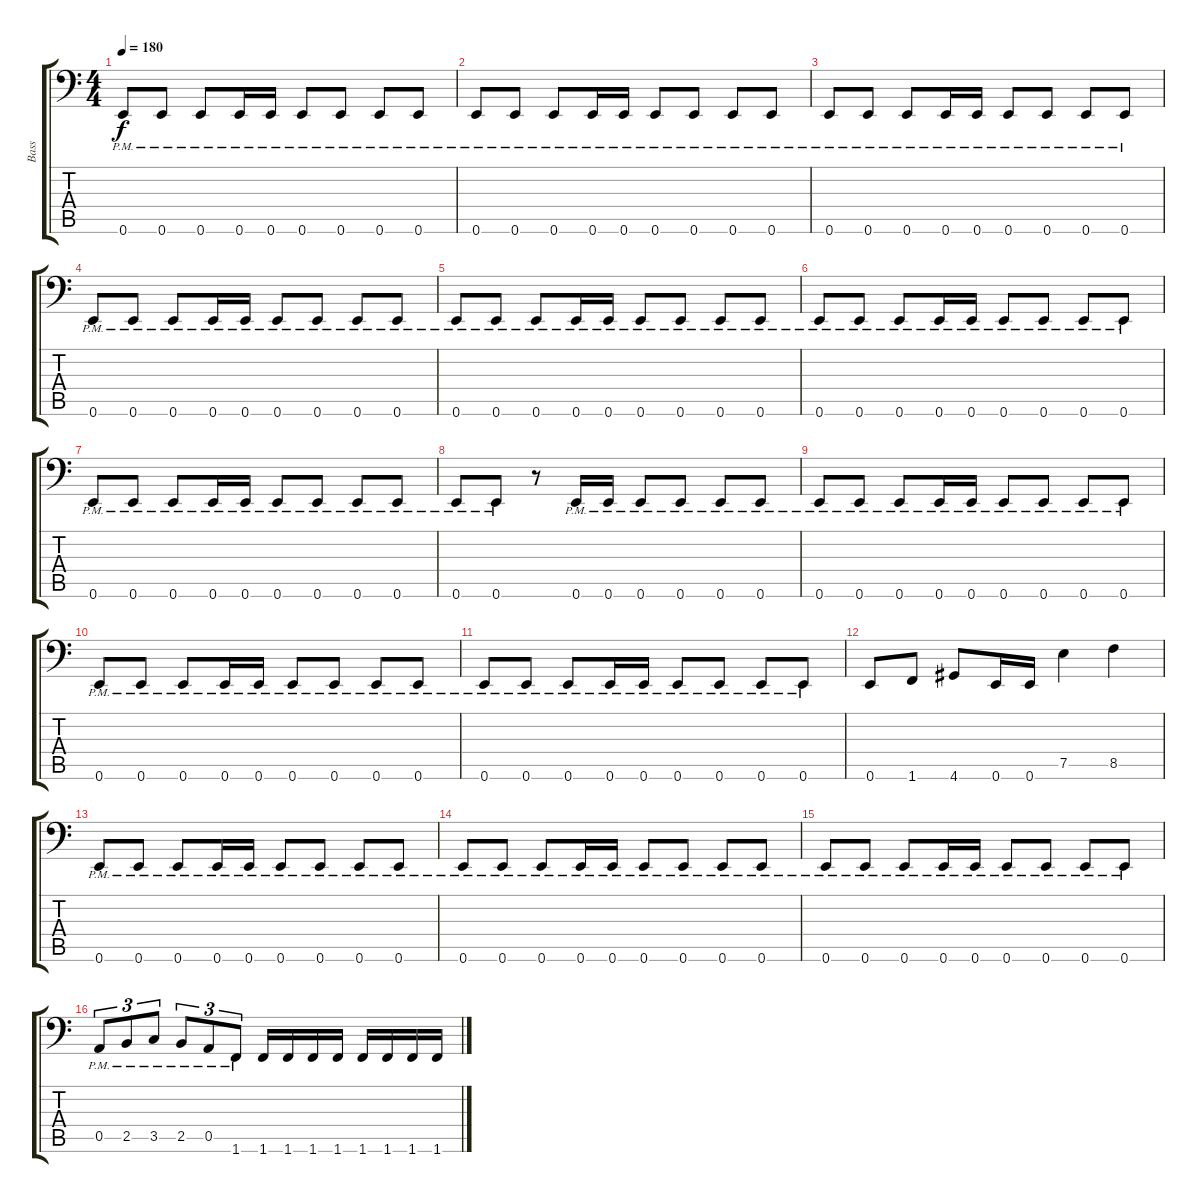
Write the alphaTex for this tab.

\track ("Bass" "Bass") {instrument electricbasspick}
\staff {score tabs}
\tuning (E4 B3 G2 D2 A1 E1) {hide}
\ts (4 4)
\tempo 180
\clef f4
\ks c
0.6{pm}.8{dy f volume 0 balance 8 instrument electricbasspick} 0.6{pm}.8 0.6{pm}.8{volume 1} 0.6{pm}.16 0.6{pm}.16 0.6{pm}.8{volume 2} 0.6{pm}.8 0.6{pm}.8{volume 3} 0.6{pm}.8 |
0.6{pm}.8{volume 4 balance 8} 0.6{pm}.8 0.6{pm}.8{volume 5} 0.6{pm}.16 0.6{pm}.16 0.6{pm}.8{volume 6} 0.6{pm}.8 0.6{pm}.8{volume 7} 0.6{pm}.8 |
0.6{pm}.8{volume 8 balance 8} 0.6{pm}.8 0.6{pm}.8{volume 9} 0.6{pm}.16 0.6{pm}.16 0.6{pm}.8{volume 10} 0.6{pm}.8 0.6{pm}.8{volume 11} 0.6{pm}.8 |
0.6{pm}.8{volume 12 balance 8} 0.6{pm}.8 0.6{pm}.8{volume 13} 0.6{pm}.16 0.6{pm}.16 0.6{pm}.8{volume 14} 0.6{pm}.8 0.6{pm}.8{volume 15} 0.6{pm}.8 |
0.6{pm}.8{balance 8} 0.6{pm}.8 0.6{pm}.8 0.6{pm}.16 0.6{pm}.16 0.6{pm}.8 0.6{pm}.8 0.6{pm}.8 0.6{pm}.8 |
0.6{pm}.8{balance 8} 0.6{pm}.8 0.6{pm}.8 0.6{pm}.16 0.6{pm}.16 0.6{pm}.8 0.6{pm}.8 0.6{pm}.8 0.6{pm}.8 |
0.6{pm}.8{balance 8} 0.6{pm}.8 0.6{pm}.8 0.6{pm}.16 0.6{pm}.16 0.6{pm}.8 0.6{pm}.8 0.6{pm}.8 0.6{pm}.8 |
0.6{pm}.8{balance 8} 0.6{pm}.8 r.8 0.6{pm}.16 0.6{pm}.16 0.6{pm}.8 0.6{pm}.8 0.6{pm}.8 0.6{pm}.8 |
0.6{pm}.8{balance 8} 0.6{pm}.8 0.6{pm}.8 0.6{pm}.16 0.6{pm}.16 0.6{pm}.8 0.6{pm}.8 0.6{pm}.8 0.6{pm}.8 |
0.6{pm}.8 0.6{pm}.8 0.6{pm}.8 0.6{pm}.16 0.6{pm}.16 0.6{pm}.8 0.6{pm}.8 0.6{pm}.8 0.6{pm}.8 |
0.6{pm}.8 0.6{pm}.8 0.6{pm}.8 0.6{pm}.16 0.6{pm}.16 0.6{pm}.8 0.6{pm}.8 0.6{pm}.8 0.6{pm}.8 |
0.6.8 1.6.8 4.6.8 0.6.16 0.6.16 7.5.4 8.5.4 |
0.6{pm}.8 0.6{pm}.8 0.6{pm}.8 0.6{pm}.16 0.6{pm}.16 0.6{pm}.8 0.6{pm}.8 0.6{pm}.8 0.6{pm}.8 |
0.6{pm}.8 0.6{pm}.8 0.6{pm}.8 0.6{pm}.16 0.6{pm}.16 0.6{pm}.8 0.6{pm}.8 0.6{pm}.8 0.6{pm}.8 |
0.6{pm}.8 0.6{pm}.8 0.6{pm}.8 0.6{pm}.16 0.6{pm}.16 0.6{pm}.8 0.6{pm}.8 0.6{pm}.8 0.6{pm}.8 |
0.5{pm}.8{tu (3 2)} 2.5{pm}.8{tu (3 2)} 3.5{pm}.8{tu (3 2)} 2.5{pm}.8{tu (3 2)} 0.5{pm}.8{tu (3 2)} 1.6{pm}.8{tu (3 2)} 1.6.16 1.6.16 1.6.16 1.6.16 1.6.16 1.6.16 1.6.16 1.6.16
